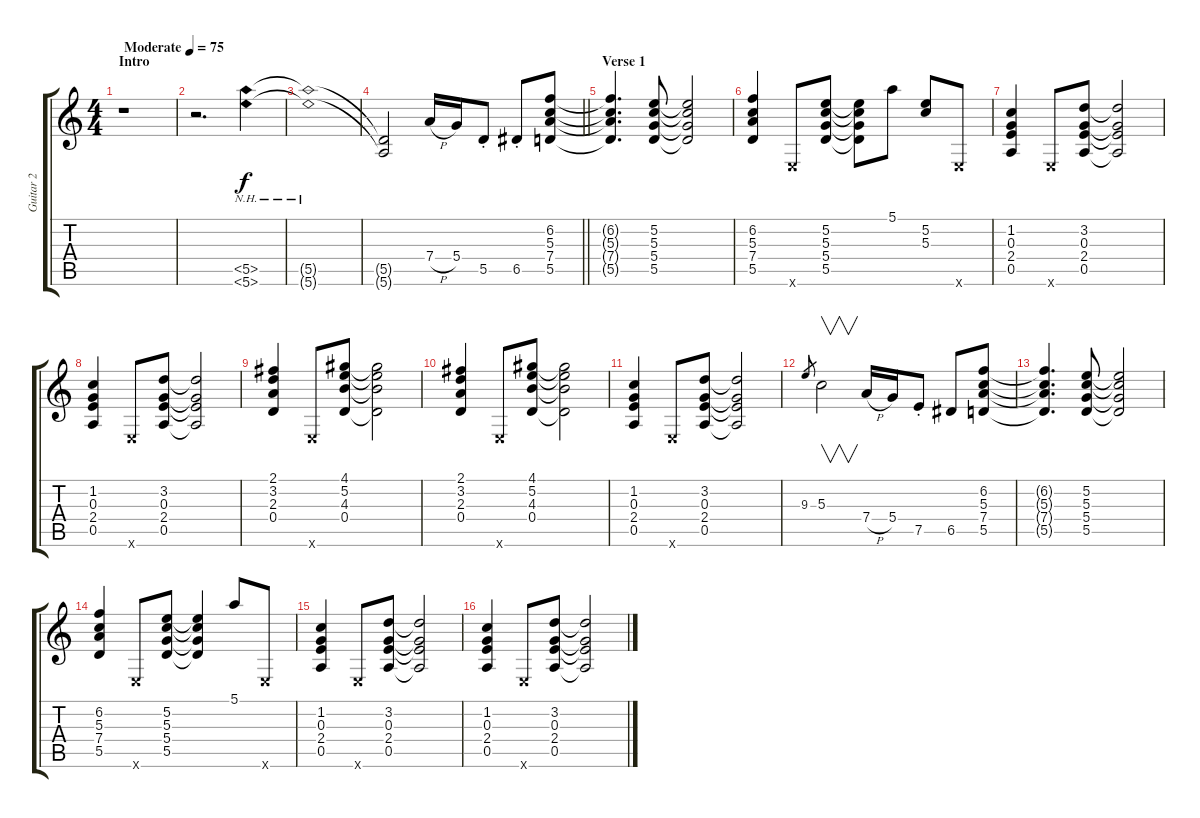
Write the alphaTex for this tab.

\track ("Guitar 2" "Guitar 2") {instrument overdrivenguitar}
\staff {score tabs}
\tuning (E4 B3 G3 D3 A2 E2) {hide}
\ts (4 4)
\section ("" "Intro")
\tempo (75 "Moderate")
\clef g2
\ks c
r.1{dy f instrument overdrivenguitar} |
r.2{d} (5.5{nh} 5.6{nh}).4 |
(5.5{nh t} 5.6{nh t}).1 |
\barLineRight lightlight
(5.5{t} 5.6{t}).2 7.4{h}.16 5.4.16 5.5{st}.8 6.5{st}.8 (6.2 5.3 7.4 5.5).8 |
\section ("" "Verse 1")
(6.2{t} 5.3{t} 7.4{t} 5.5{t}).4{d} (5.2 5.3 5.4 5.5).8 (5.2{t} 5.3{t} 5.4{t} 5.5{t}).2 |
(6.2 5.3 7.4 5.5).4 0.6{x}.8 (5.2 5.3 5.4 5.5).8 (5.2{t} 5.3{t} 5.4{t} 5.5{t}).8 5.1.8 (5.2 5.3).8 0.6{x}.8 |
(1.2 0.3 2.4 0.5).4 0.6{x}.8 (3.2 0.3 2.4 0.5).8 (3.2{t} 0.3{t} 2.4{t} 0.5{t}).2 |
(1.2 0.3 2.4 0.5).4 0.6{x}.8 (3.2 0.3 2.4 0.5).8 (3.2{t} 0.3{t} 2.4{t} 0.5{t}).2 |
(2.1 3.2 2.3 0.4).4 0.6{x}.8 (4.1 5.2 4.3 0.4).8 (4.1{t} 5.2{t} 4.3{t} 0.4{t}).2 |
(2.1 3.2 2.3 0.4).4 0.6{x}.8 (4.1 5.2 4.3 0.4).8 (4.1{t} 5.2{t} 4.3{t} 0.4{t}).2 |
(1.2 0.3 2.4 0.5).4 0.6{x}.8 (3.2 0.3 2.4 0.5).8 (3.2{t} 0.3{t} 2.4{t} 0.5{t}).2 |
9.3.8{gr} 5.3.2{v} 7.4{h}.16 5.4.16 7.5{st}.8 6.5.8 (6.2 5.3 7.4 5.5).8 |
(6.2{t} 5.3{t} 7.4{t} 5.5{t}).4{d} (5.2 5.3 5.4 5.5).8 (5.2{t} 5.3{t} 5.4{t} 5.5{t}).2 |
(6.2 5.3 7.4 5.5).4 0.6{x}.8 (5.2 5.3 5.4 5.5).8 (5.2{t} 5.3{t} 5.4{t} 5.5{t}).4 5.1.8 0.6{x}.8 |
(1.2 0.3 2.4 0.5).4 0.6{x}.8 (3.2 0.3 2.4 0.5).8 (3.2{t} 0.3{t} 2.4{t} 0.5{t}).2 |
(1.2 0.3 2.4 0.5).4 0.6{x}.8 (3.2 0.3 2.4 0.5).8 (3.2{t} 0.3{t} 2.4{t} 0.5{t}).2
